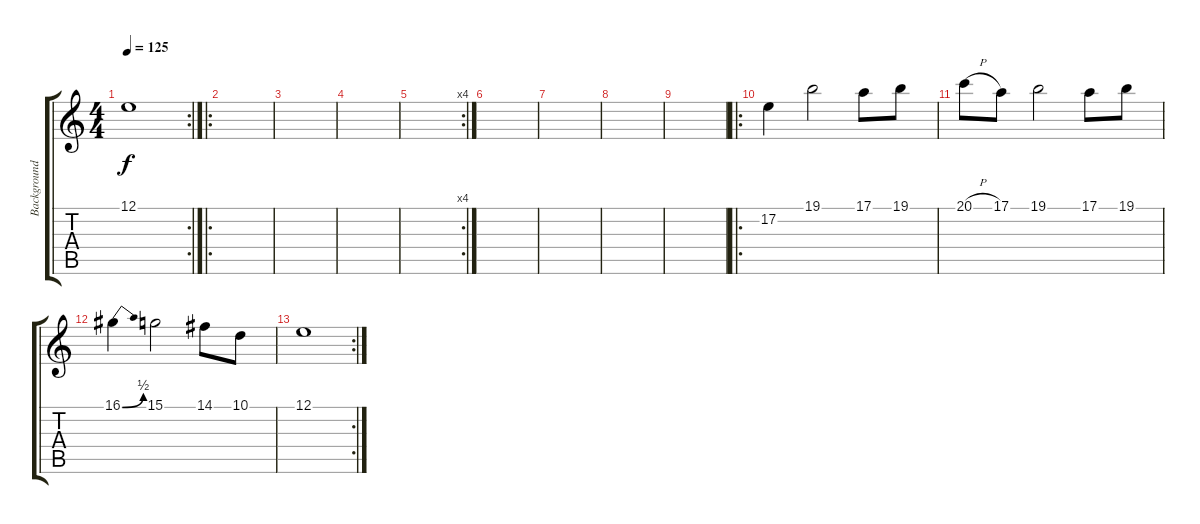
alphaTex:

\track ("Background Noise" "Background") {instrument accordion}
\staff {score tabs}
\tuning (E4 B3 G3 D3 A2 E2) {hide}
\rc 2
\ts (4 4)
\tempo 125
\clef g2
\ks c
12.1.1{dy f} |
\ro
|
|
|
\rc 4
|
|
|
|
|
\ro
17.2.4 19.1.2 17.1.8 19.1.8 |
20.1{h}.8 17.1.8 19.1.2 17.1.8 19.1.8 |
16.1{be (bend 0 0 60 2)}.4 15.1.2 14.1.8 10.1.8 |
\rc 2
12.1.1
